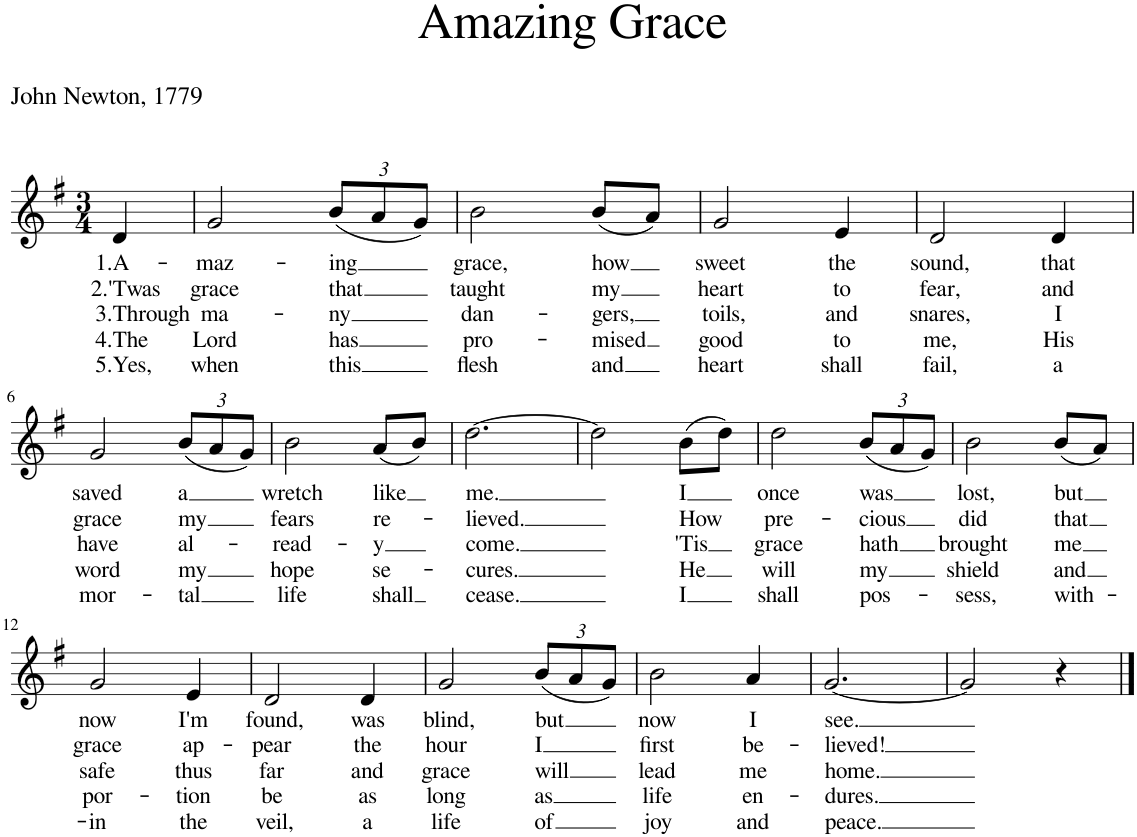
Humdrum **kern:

**kern	**text	**text	**text	**text	**text
*part1	*part1	*part1	*part1	*part1	*part1
*staff1	*staff1	*staff1	*staff1	*staff1	*staff1
*I"Piano	*	*	*	*	*
*I'Pno.	*	*	*	*	*
*clefG2	*	*	*	*	*
*k[f#]	*	*	*	*	*
*M3/4	*	*	*	*	*
=1	=1	=1	=1	=1	=1
!	!LO:LY:b	!LO:LY:b	!LO:LY:b	!LO:LY:b	!LO:LY:b
4d/	1.A-	2.'Twas	3.Through	4.The	5.Yes,
=2	=2	=2	=2	=2	=2
!	!LO:LY:b	!LO:LY:b	!LO:LY:b	!LO:LY:b	!LO:LY:b
2g/	-maz-	grace	ma-	Lord	when
*Xbrackettup	*	*	*	*	*
!	!LO:LY:b	!LO:LY:b	!LO:LY:b	!LO:LY:b	!LO:LY:b
(12b/L	-ing	that	-ny	has	this
12a/	.	.	.	.	.
12g/J)	.	.	.	.	.
=3	=3	=3	=3	=3	=3
!	!LO:LY:b	!LO:LY:b	!LO:LY:b	!LO:LY:b	!LO:LY:b
2b\	grace,	taught	dan-	pro-	flesh
!	!LO:LY:b	!LO:LY:b	!LO:LY:b	!LO:LY:b	!LO:LY:b
(8b/L	how	my	-gers,	mised	and
8a/J)	.	.	.	.	.
=4	=4	=4	=4	=4	=4
!	!LO:LY:b	!LO:LY:b	!LO:LY:b	!LO:LY:b	!LO:LY:b
2g/	sweet	heart	toils,	good	heart
!	!LO:LY:b	!LO:LY:b	!LO:LY:b	!LO:LY:b	!LO:LY:b
4e/	the	to	and	to	shall
=5	=5	=5	=5	=5	=5
!	!LO:LY:b	!LO:LY:b	!LO:LY:b	!LO:LY:b	!LO:LY:b
2d/	sound,	fear,	snares,	me,	fail,
!	!LO:LY:b	!LO:LY:b	!LO:LY:b	!LO:LY:b	!LO:LY:b
4d/	that	and	I	His	a
!!LO:LB:g=z
=6	=6	=6	=6	=6	=6
!	!LO:LY:b	!LO:LY:b	!LO:LY:b	!LO:LY:b	!LO:LY:b
2g/	saved	grace	have	word	mor-
!	!LO:LY:b	!LO:LY:b	!LO:LY:b	!LO:LY:b	!LO:LY:b
(12b/L	a	my	al-	my	-tal
12a/	.	.	.	.	.
12g/J)	.	.	.	.	.
=7	=7	=7	=7	=7	=7
!	!LO:LY:b	!LO:LY:b	!LO:LY:b	!LO:LY:b	!LO:LY:b
2b\	wretch	fears	-read-	hope	life
!	!LO:LY:b	!LO:LY:b	!LO:LY:b	!LO:LY:b	!LO:LY:b
(8a/L	like	re-	-y	se-	shall
8b/J)	.	.	.	.	.
=8	=8	=8	=8	=8	=8
!	!LO:LY:b	!LO:LY:b	!LO:LY:b	!LO:LY:b	!LO:LY:b
[2.dd\	me.	-lieved.	come.	-cures.	cease.
=9	=9	=9	=9	=9	=9
2dd\]	.	.	.	.	.
!	!LO:LY:b	!LO:LY:b	!LO:LY:b	!LO:LY:b	!LO:LY:b
(8b\L	I	How	'Tis	He	I
8dd\J)	.	.	.	.	.
=10	=10	=10	=10	=10	=10
!	!LO:LY:b	!LO:LY:b	!LO:LY:b	!LO:LY:b	!LO:LY:b
2dd\	once	pre-	grace	will	shall
!	!LO:LY:b	!LO:LY:b	!LO:LY:b	!LO:LY:b	!LO:LY:b
(12b/L	was	-cious	hath	my	pos-
12a/	.	.	.	.	.
12g/J)	.	.	.	.	.
=11	=11	=11	=11	=11	=11
!	!LO:LY:b	!LO:LY:b	!LO:LY:b	!LO:LY:b	!LO:LY:b
2b\	lost,	did	brought	shield	-sess,
!	!LO:LY:b	!LO:LY:b	!LO:LY:b	!LO:LY:b	!LO:LY:b
(8b/L	but	that	me	and	with-
8a/J)	.	.	.	.	.
!!LO:LB:g=z
=12	=12	=12	=12	=12	=12
!	!LO:LY:b	!LO:LY:b	!LO:LY:b	!LO:LY:b	!LO:LY:b
2g/	now	grace	safe	por-	-in
!	!LO:LY:b	!LO:LY:b	!LO:LY:b	!LO:LY:b	!LO:LY:b
4e/	I'm	ap-	thus	-tion	the
=13	=13	=13	=13	=13	=13
!	!LO:LY:b	!LO:LY:b	!LO:LY:b	!LO:LY:b	!LO:LY:b
2d/	found,	-pear	far	be	veil,
!	!LO:LY:b	!LO:LY:b	!LO:LY:b	!LO:LY:b	!LO:LY:b
4d/	was	the	and	as	a
=14	=14	=14	=14	=14	=14
!	!LO:LY:b	!LO:LY:b	!LO:LY:b	!LO:LY:b	!LO:LY:b
2g/	blind,	hour	grace	long	life
!	!LO:LY:b	!LO:LY:b	!LO:LY:b	!LO:LY:b	!LO:LY:b
(12b/L	but	I	will	as	of
12a/	.	.	.	.	.
12g/J)	.	.	.	.	.
=15	=15	=15	=15	=15	=15
!	!LO:LY:b	!LO:LY:b	!LO:LY:b	!LO:LY:b	!LO:LY:b
2b\	now	first	lead	life	joy
!	!LO:LY:b	!LO:LY:b	!LO:LY:b	!LO:LY:b	!LO:LY:b
4a/	I	be-	me	en-	and
=16	=16	=16	=16	=16	=16
!	!LO:LY:b	!LO:LY:b	!LO:LY:b	!LO:LY:b	!LO:LY:b
[2.g/	see.	-lieved!	home.	-dures.	peace.
=17	=17	=17	=17	=17	=17
2g/]	.	.	.	.	.
4r	.	.	.	.	.
==	==	==	==	==	==
*-	*-	*-	*-	*-	*-
